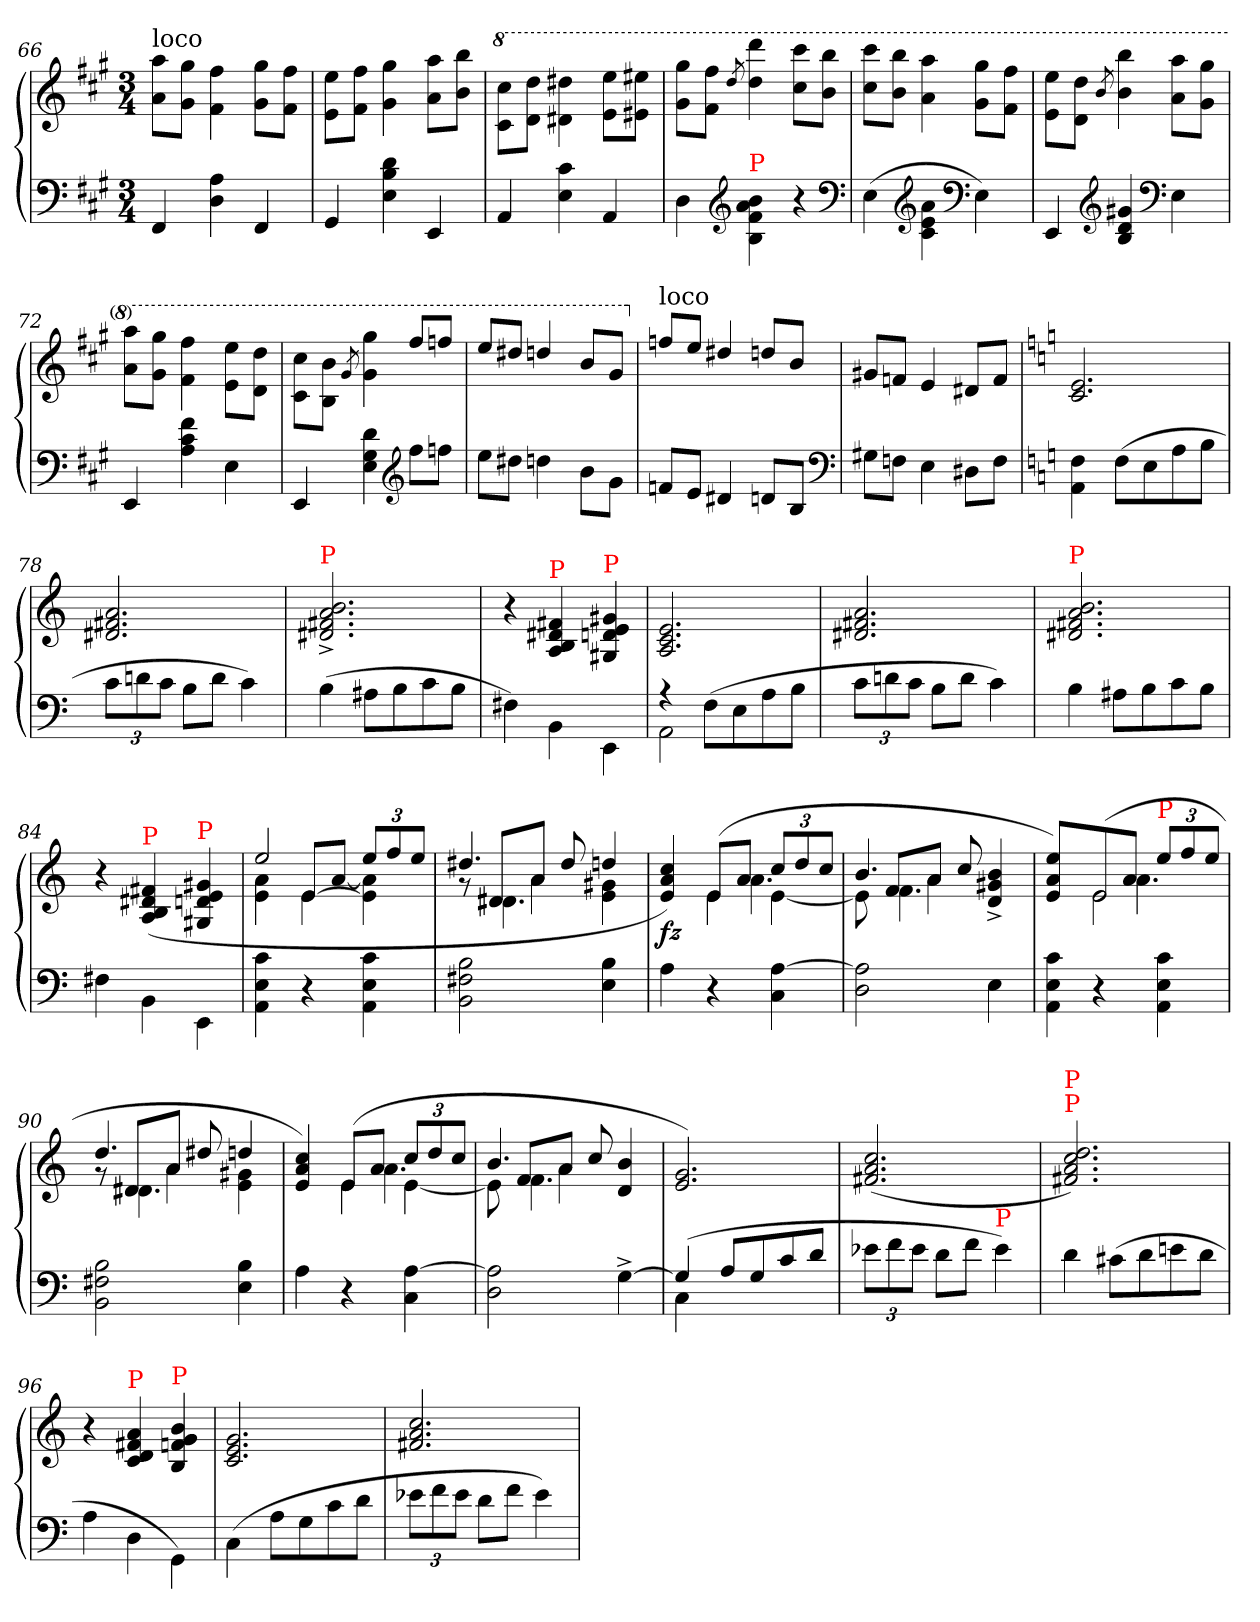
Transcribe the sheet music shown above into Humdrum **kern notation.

**kern	**kern	**dynam
*part1	*part1	*part1
*staff2	*staff1	*staff1/2
*clefF4	*clefG2	*
*k[f#c#g#]	*k[f#c#g#]	*
*M3/4	*M3/4	*
=66	=66	=66
!	!LO:TX:a:t=loco	!
4FF#	8aa 8aL	.
.	8gg# 8g#J	.
4A 4D	4ff# 4f#	.
4FF#	8gg# 8g#L	.
.	8ff# 8f#J	.
=67	=67	=67
4GG#	8ee 8eL	.
.	8ff# 8f#J	.
4d 4B 4E	4gg# 4g#	.
4EE	8aa 8aL	.
.	8bb 8bJ	.
=68	=68	=68
*	*8va	*
4AA	8ccc#\ 8cc#\L	.
.	8ddd 8ddJ	.
4c# 4E	4ddd#X\ 4dd#X\	.
4AA	8eee\ 8ee\L	.
.	8eee#X 8ee#XJ	.
=69	=69	=69
4D\	8ggg# 8gg#L	.
.	8fff# 8ff#J	.
*clefG2	*	*
.	8qddd/	.
!LO:TX:a:color=red:t=P	!	!
4b\ 4a\ 4f#\ 4B\	4dddd 4ddd	.
4r	8cccc# 8ccc#L	.
.	8bbb 8bbJ	.
*clefF4	*	*
=70	=70	=70
(>4E	8cccc# 8ccc#L	.
.	8bbb 8bbJ	.
*clefG2	*	*
4a\ 4e\ 4c#\	4aaa 4aa	.
*clefF4	*	*
4E)	8ggg# 8gg#L	.
.	8fff# 8ff#J	.
=71	=71	=71
4EE	8eee\ 8ee\L	.
.	8ddd 8ddJ	.
*clefG2	*	*
.	8qbb/	.
4g#X 4d 4B	4bbb 4bb	.
*clefF4	*	*
4E	8aaa 8aaL	.
.	8ggg# 8gg#J	.
=72	=72	=72
4EE	8aaa 8aaL	.
.	8ggg# 8gg#J	.
4f# 4c# 4A	4fff# 4ff#	.
4E	8eee\ 8ee\L	.
.	8ddd 8ddJ	.
=73	=73	=73
4EE	8ccc#\ 8cc#\L	.
.	8bb\ 8b\J	.
.	8qgg#/	.
4d 4G# 4E	4ggg# 4gg#	.
*clefG2	*	*
8ff#L	8fff#/L	.
8ffnJ	8fffn/J	.
=74	=74	=74
8eeL	8eee/L	.
8dd#XJ	8ddd#X/J	.
4ddn	4dddn/	.
8b\L	8bb/L	.
8g#J	8gg#/J	.
=75	=75	=75
*	*X8va	*
!	!LO:TX:a:t=loco	!
8fL	8ffn/L	.
8eJ	8ee/J	.
4d#X	4dd#X/	.
8dnL	8ddn/L	.
8BJ	8b/J	.
*clefF4	*	*
=76	=76	=76
8G#XL	8g#XL	.
8FnJ	8fnJ	.
4E	4e	.
8D#XL	8d#XL	.
8FJ	8fJ	.
=77	=77	=77
*k[]	*k[]	*
4F\ 4AA\	2.e 2.c	.
(>8FL	.	.
8E	.	.
8A	.	.
8BJ	.	.
=78	=78	=78
*Xbrackettup	*	*
12cL	2.a 2.f#X 2.d#X	.
12dn	.	.
12cJ	.	.
8BL	.	.
8dJ	.	.
4c)	.	.
=79	=79	=79
!	!LO:TX:a:color=red:t=P	!
(>4B	2.b^> 2.a^> 2.f#X^> 2.d#X^>	.
8A#XL	.	.
8B	.	.
8c	.	.
8BJ	.	.
=80	=80	=80
4F#X)	4r	.
!	!LO:TX:a:color=red:t=P	!
4BB\	4f#/ 4d#X/ 4B/ 4A/	.
!	!LO:TX:a:color=red:t=P	!
4EE\	4g#X 4e 4dn 4G#X	.
=81	=81	=81
*^	*	*
4rA	2AA	2.e 2.c 2.A	.
(>8F\L	.	.	.
8E	.	.	.
8A	4ryy	.	.
8BJ	.	.	.
*v	*v	*	*
=82	=82	=82
12cL	2.a 2.f#X 2.d#X	.
12dn	.	.
12cJ	.	.
8BL	.	.
8dJ	.	.
4c)	.	.
=83	=83	=83
!	!LO:TX:a:color=red:t=P	!
4B	2.b 2.a 2.f#X 2.d#X	.
8A#XL	.	.
8B	.	.
8c	.	.
8BJ	.	.
=84	=84	=84
4F#X	4r	.
!	!LO:TX:a:color=red:t=P	!
4BB\	(>4f#/ 4d#X/ 4B/ 4A/	.
!	!LO:TX:a:color=red:t=P	!
4EE\	4g#X 4e 4dn 4G#X	.
=85	=85	=85
*	*^	*
*	*	*^	*
4c 4E 4AA	2ee	4a 4e	4ryy	.
4r	.	8e/L	[4e\	.
.	.	[8aJ	.	.
*	*Xbrackettup	*	*	*
4c 4E 4AA	12eeL	4a]\ 4e]\	4ryy	.
.	12ff	.	.	.
.	12eeJ	.	.	.
=86	=86	=86	=86	=86
*	*	*	*^	*
2B 2F#X 2BB	4.dd#X	8rg	8ryy	4ryy	.
.	.	8d#X/L	4.d#X\	.	.
.	.	8aJ	.	4a\	.
.	8dd#	8ryy	.	.	.
4B 4E	4ddn	4g#X 4e	4ryy	4ryy	.
*	*	*	*v	*v	*
=87	=87	=87	=87	=87
4A	4cc 4a 4e)	4ryy	4.ryy	fz
4r	(>8eL	4e	.	.
.	8aJ	.	4.a\	.
[4A 4C	12ccL	[4e	.	.
.	12dd	.	.	.
.	12ccJ	.	.	.
=88	=88	=88	=88	=88
*	*	*	*^	*
2A] 2D	4.b	8e]	8ryy	4ryy	.
.	.	8f/L	4.f\	.	.
.	.	8aJ	.	4a\	.
.	8cc	4.ryy	.	.	.
4E\	4b^< 4g#X^< 4d^<	.	4ryy	4ryy	.
*	*	*	*v	*v	*
=89	=89	=89	=89	=89
4c 4E 4AA	4ee 4a 4e)	4ryy	4ryy	.
!	!LO:N:vis=2	!	!	!
4r	(>8e	2e	8ryy	.
.	8aJ	.	4.a\	.
!	!LO:TX:a:color=red:t=P	!	!	!
4c 4E 4AA	12eeL	.	.	.
.	12ff	.	.	.
.	12eeJ	.	.	.
=90	=90	=90	=90	=90
*	*	*	*^	*
2B 2F#X 2BB	4.dd	8rg	8ryy	4ryy	.
.	.	8d#X/L	4.d#X\	.	.
.	.	8aJ	.	4a\	.
.	8dd#	8ryy	.	.	.
4B 4E	4ddn	4g#X 4e	4ryy	4ryy	.
*	*	*	*v	*v	*
=91	=91	=91	=91	=91
4A	4cc 4a 4e)	4ryy	4.ryy	.
4r	(>8eL	4e	.	.
.	8aJ	.	4.a\	.
[4A 4C	12ccL	[4e	.	.
.	12dd	.	.	.
.	12ccJ	.	.	.
=92	=92	=92	=92	=92
*	*	*	*^	*
2A] 2D	4.b	8e]	8ryy	4ryy	.
.	.	8f/L	4.f\	.	.
.	.	8aJ	.	4a\	.
.	8cc	8ryy	.	.	.
[4G^<	4b 4d	4ryy	4ryy	4ryy	.
*	*v	*v	*v	*v	*
=93	=93	=93
*^	*	*
(>4G]	4C	2.g 2.e)	.
8A/L	2ryy	.	.
8G	.	.	.
8c	.	.	.
8dJ	.	.	.
*v	*v	*	*
=94	=94	=94
12e-XL	(>2.cc/ 2.a/ 2.f#X/	.
12f	.	.
12e-J	.	.
8dL	.	.
8fJ	.	.
!LO:TX:a:color=red:t=P	!	!
4e-)	.	.
=95	=95	=95
!	!LO:TX:a:color=red:t=P	!
!	!LO:TX:a:color=red:t=P	!
4d	2.dd/ 2.cc/ 2.a/ 2.f#X/)	.
(>8c#XL	.	.
8d	.	.
8en	.	.
8dJ	.	.
=96	=96	=96
4A	4r	.
!	!LO:TX:a:color=red:t=P	!
4D	4a 4f#X 4d 4c	.
!	!LO:TX:a:color=red:t=P	!
4GG\)	4b 4g 4fn 4B	.
=97	=97	=97
(>4C\	2.g 2.e 2.c	.
8AL	.	.
8G	.	.
8c	.	.
8dJ	.	.
=98	=98	=98
12e-XL	2.cc 2.a 2.f#X	.
12f	.	.
12e-J	.	.
8dL	.	.
8fJ	.	.
4e-)	.	.
=	=	=
*-	*-	*-
